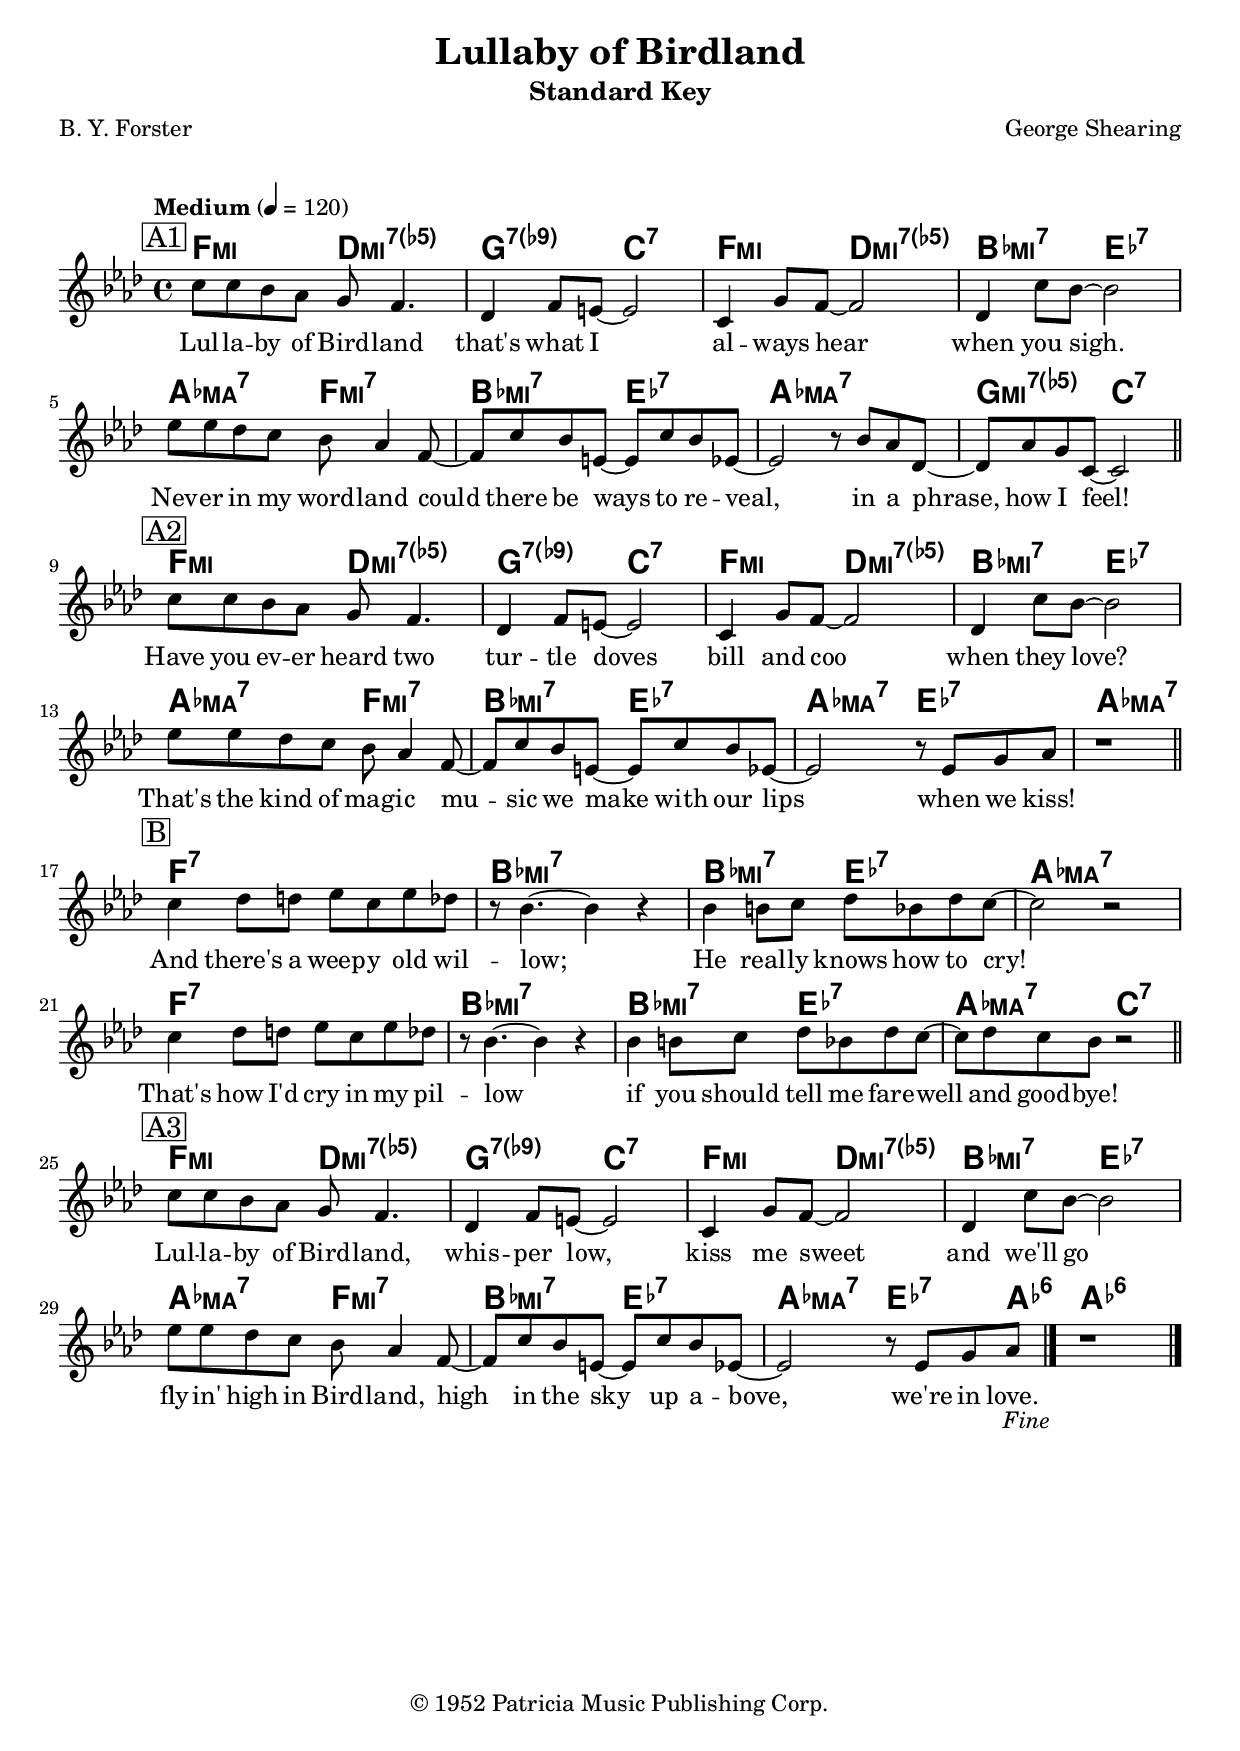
\version "2.24.0"

\include "english.ly"

instrument = "Standard Key"
whatKey = af
whatClef = "treble"

%% -*- Mode: LilyPond -*-

\include "lead-sheets.ily"

\header {
  title = "Lullaby of Birdland"
  subtitle = \instrument
  poet = "B. Y. Forster"
  composer = "George Shearing"
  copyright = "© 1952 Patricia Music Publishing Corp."
}

%%% Sarah Vaughan intro

introLyrics = \lyricmode {
  Ba- ba- ba- ba- bweep, bweep, deep, dee- ah, ba- ba- doop- boo- deep, bee- ya.
}

introChords = \chordmode {
  f2:m bf2:6 bf2:sus7 ef2:1.3.5.9 af2:sus7 df4.:6.9 gf8:9.11+ gf1:9.11+
}

introKey = af

introMelody = \relative c' {
  \time 4/4
  \key \introKey \major
  \clef \whatClef
  \tempo "Medium" 4 = 120
  
  \mark \markup{ "Intro" }
  f8 f8 f8 f8 g4 g4 | ef4 ef8 f8~ f4 r4 | df8 df8 df8 df8 ef4 ef8 c8~ | c2. r4 |
  
  \bar "||"
}

refrainLyrics = \lyricmode {
  Lul -- la -- by of Bird -- land that's what I al -- ways hear when you sigh.
  Nev -- er in my word -- land could there be ways to re -- veal, in a phrase, how I feel!
  Have you ev -- er heard two tur -- tle doves bill and coo when they love?
  That's the kind of mag -- ic mu -- sic we make with our lips when we kiss!
  And there's a weep -- y old wil -- low; He real -- ly knows how to cry!
  That's how I'd cry in my pil -- low if you should tell me fare -- well and good -- bye!
  Lul -- la -- by of Bird -- land, whis -- per low, kiss me sweet and we'll go
  fly -- in' high in Bird -- land, high in the sky up a -- bove, we're in love.
}

%%% Real Book 6th chords

refrainChords = \chordmode {
  f2:m d2:m7.5- g2:7.9- c2:7 f2:m d2:m7.5- bf2:m7 ef2:7
  af2:maj7 f2:m7 bf2:m7 ef2:7 af1:maj7 g2:m7.5- c2:7
  
  f2:m d2:m7.5- g2:7.9- c2:7 f2:m d2:m7.5- bf2:m7 ef2:7
  af2:maj7 f2:m7 bf2:m7 ef2:7 af2:maj7 ef2:7 af1:maj7
  
  f1:7 bf1:m7 bf2:m7 ef2:7 af1:maj7
  f1:7 bf1:m7 bf2:m7 ef2:7 af2:maj7 c2:7
  
  f2:m d2:m7.5- g2:7.9- c2:7 f2:m d2:m7.5- bf2:m7 ef2:7
  af2:maj7 f2:m7 bf2:m7 ef2:7 af2:maj7 ef4.:7 af8:6 af1:6
  }

refrainKey = af

refrainMelody = \relative c' {
  \time 4/4
  \key \refrainKey \major
  \clef \whatClef
  \tempo "Medium" 4 = 120
  
  \mark \markup{ \box "A1" }
  c'8 c8 bf8 af8 g8 f4. | df4 f8 e8~ e2 | c4 g'8 f8~ f2 | df4 c'8 bf8~ bf2 |
  ef8 ef8 df8 c8 bf8 af4 f8~ | f8 c'8 bf8 e,8~ e8 c'8 bf8 ef,8~ |
  ef2 r8 bf'8 af8 df,8~ | df8 af'8 g8 c,8~ c2 |
  \bar "||"

  \mark \markup{ \box "A2" }
  c'8 c8 bf8 af8 g8 f4. | df4 f8 e8~ e2 | c4 g'8 f8~ f2 | df4 c'8 bf8~ bf2 |
  ef8 ef8 df8 c8 bf8 af4 f8~ | f8 c'8 bf8 e,8~ e8 c'8 bf8 ef,8~ |
  ef2 r8 ef8 g8 af8 | r1 |
  \bar "||"
  
  \mark \markup{ \box "B" }
  c4 df8 d8 ef8 c8 ef8 df8 | r8 bf4.~ bf4 r4 |
  bf4 b8 c8 df8 bf8 df8 c8~ | c2 r2 |
  c4 df8 d8 ef8 c8 ef8 df8 | r8 bf4.~ bf4 r4 |
  bf4 b8 c8 df8 bf8 df8 c8~ | c8 df8 c8 bf8 r2 |
  \bar "||"
  
  \mark \markup{ \box "A3" }
  c8 c8 bf8 af8 g8 f4. | df4 f8 e8~ e2 | c4 g'8 f8~ f2 | df4 c'8 bf8~ bf2 |
  ef8 ef8 df8 c8 bf8 af4 f8~ | f8 c'8 bf8 e,8~ e8 c'8 bf8 ef,8~ |
  ef2 r8 ef8 g8 af8 \fine | r1 |

  \bar "|."
}

\include "paper.ily"

\markup {
  % Leave a gap after the header
  \vspace #1
}

%%% \include "intro.ily"
\include "refrain.ily"

